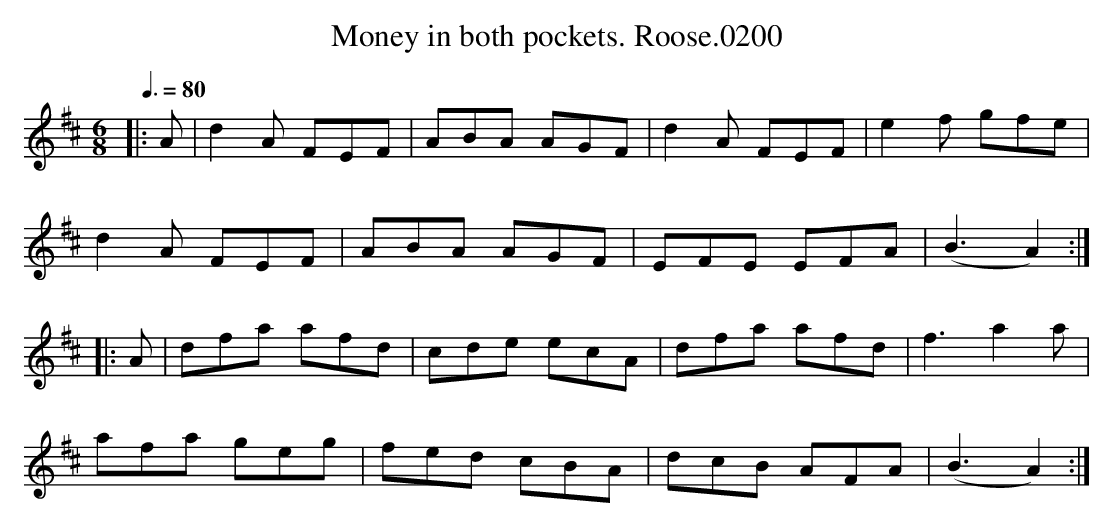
X:1
T:Money in both pockets. Roose.0200
M:6/8
L:1/8
Q:3/8=80
K:D
|: A | d2 A FEF | ABA AGF | d2 A FEF | e2 f gfe |
d2 A FEF | ABA AGF | EFE EFA | (B3 A2) :|
|: A | dfa afd | cde ecA | dfa afd | f3 a2 a |
afa geg | fed cBA | dcB AFA | (B3 A2) :|
